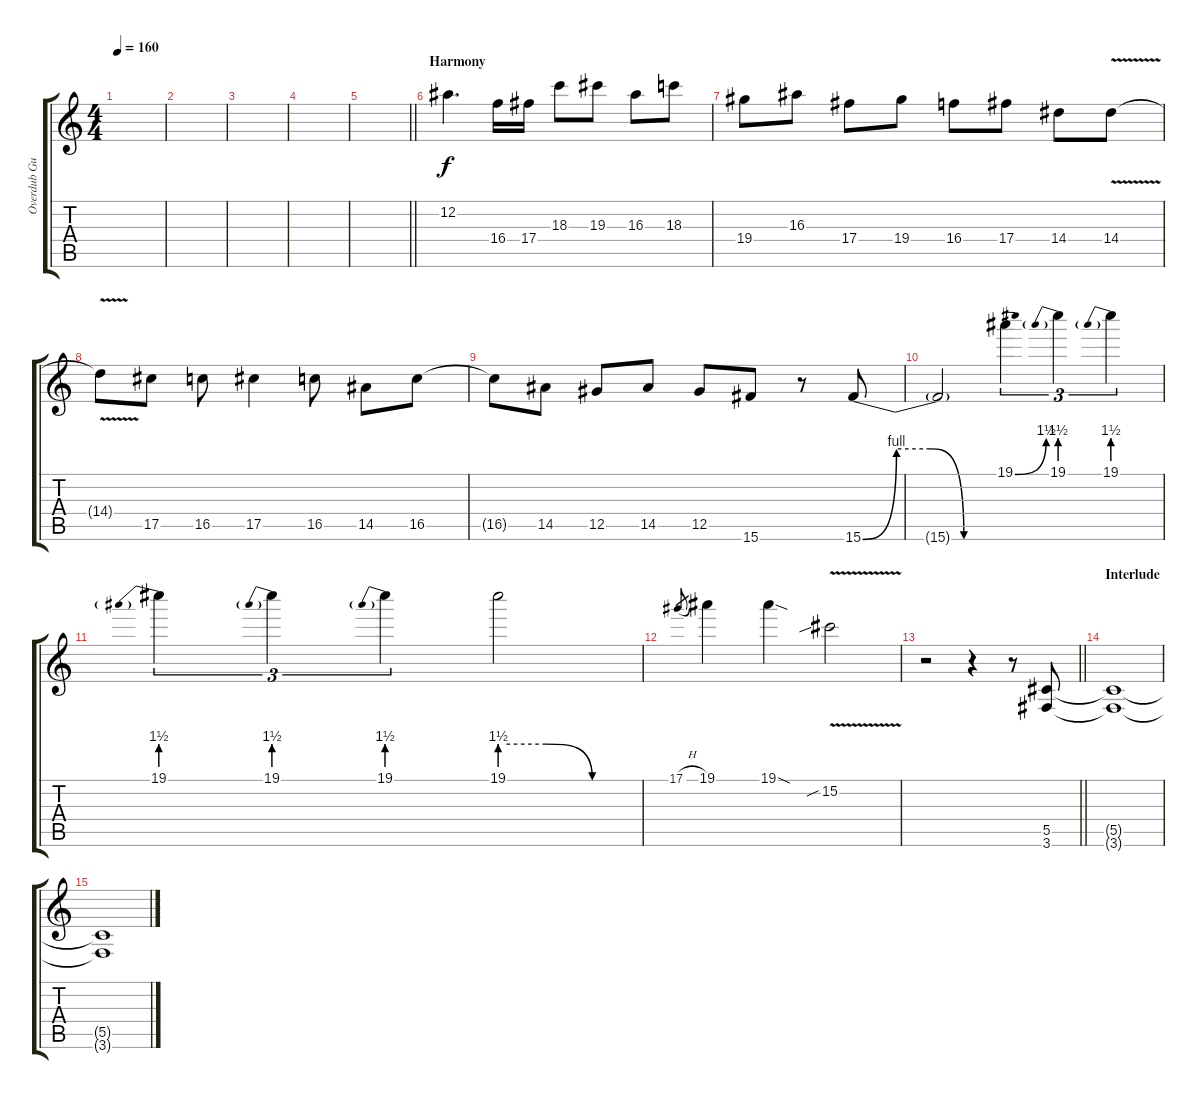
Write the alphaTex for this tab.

\track ("Overdub Guitar" "Overdub Gu") {instrument acousticguitarsteel}
\staff {score tabs}
\tuning (Eb4 Bb3 Gb3 Db3 Ab2 Eb2) {hide}
\ts (4 4)
\tempo 160
\clef g2
\ks c
|
|
|
|
\barLineRight lightlight
|
\section ("" "Harmony")
12.2.4{d balance 0} 16.4.16 17.4.16 18.3.8 19.3.8 16.3.8 18.3.8 |
19.4.8 16.3.8 17.4.8 19.4.8 16.4.8 17.4.8 14.4.8 14.4{v}.8 |
14.4{t}.8 17.5.8 16.5.8 17.5.4 16.5.8 14.5.8 16.5.8 |
16.5{t}.8 14.5.8 12.5.8 14.5.8 12.5.8 15.6.8 r.8 15.6{be (custom 0 0 15 4 30 4 45 0 60 0)}.8 |
15.6{t}.2 19.1{be (bend 0 0 60 6)}.4{tu (3 2)} 19.1{be (prebend 0 6 60 6)}.4{tu (3 2)} 19.1{be (prebend 0 6 60 6)}.4{tu (3 2)} |
19.1{be (prebend 0 6 60 6)}.4{tu (3 2)} 19.1{be (prebend 0 6 60 6)}.4{tu (3 2)} 19.1{be (prebend 0 6 60 6)}.4{tu (3 2)} 19.1{be (custom 0 6 20 6 40 0 60 0)}.2 |
17.1{h}.8{gr} 19.1.4 19.1{sod}.4 15.2{v sib}.2 |
\barLineRight lightlight
r.2 r.4 r.8 (5.5 3.6).8 |
\section ("" "Interlude")
(5.5{t} 3.6{t}).1{volume 0} |
(5.5{t} 3.6{t}).1
